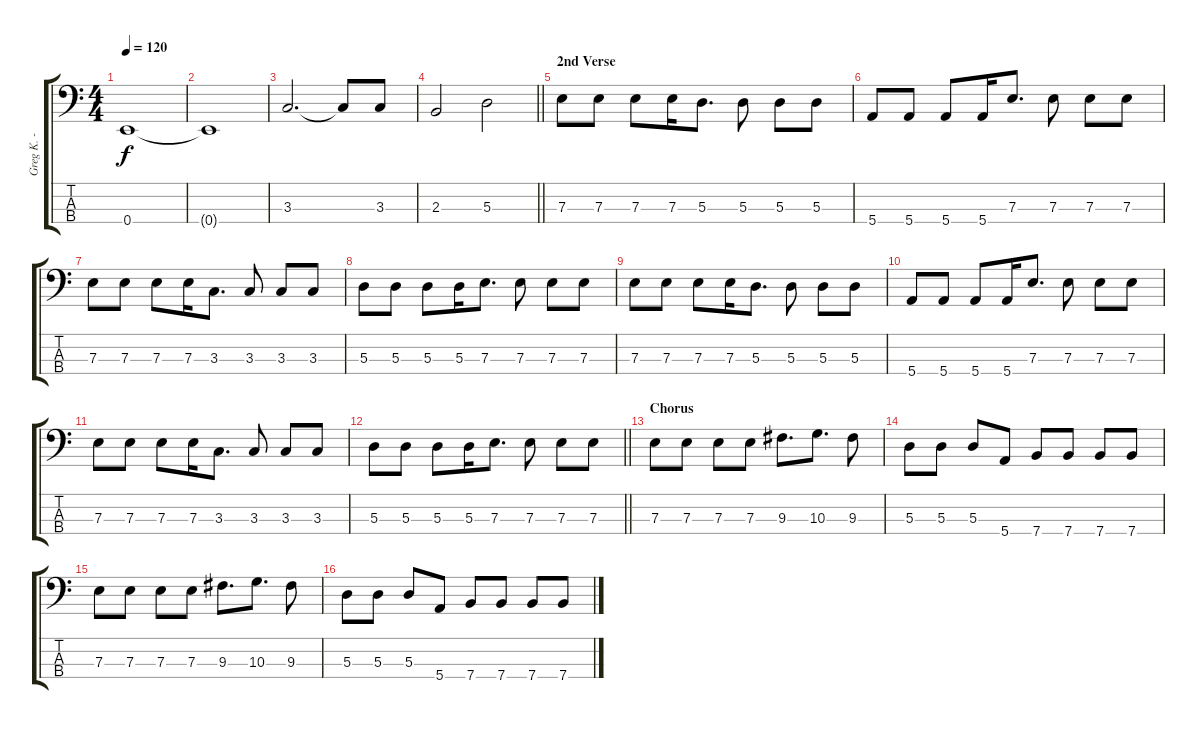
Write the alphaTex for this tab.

\track ("Greg K. - Bass" "Greg K. - ") {instrument electricbasspick}
\staff {score tabs}
\tuning (G2 D2 A1 E1) {hide}
\ts (4 4)
\tempo 120
\clef f4
\ks c
0.4.1{dy f} |
0.4{t}.1 |
3.3.2{d} 3.3{t}.8 3.3.8 |
\barLineRight lightlight
2.3.2 5.3.2 |
\section ("" "2nd Verse")
7.3.8 7.3.8 7.3.8 7.3.16 5.3.8{d} 5.3.8 5.3.8 5.3.8 |
5.4.8 5.4.8 5.4.8 5.4.16 7.3.8{d} 7.3.8 7.3.8 7.3.8 |
7.3.8 7.3.8 7.3.8 7.3.16 3.3.8{d} 3.3.8 3.3.8 3.3.8 |
5.3.8 5.3.8 5.3.8 5.3.16 7.3.8{d} 7.3.8 7.3.8 7.3.8 |
7.3.8 7.3.8 7.3.8 7.3.16 5.3.8{d} 5.3.8 5.3.8 5.3.8 |
5.4.8 5.4.8 5.4.8 5.4.16 7.3.8{d} 7.3.8 7.3.8 7.3.8 |
7.3.8 7.3.8 7.3.8 7.3.16 3.3.8{d} 3.3.8 3.3.8 3.3.8 |
\barLineRight lightlight
5.3.8 5.3.8 5.3.8 5.3.16 7.3.8{d} 7.3.8 7.3.8 7.3.8 |
\section ("" "Chorus")
7.3.8 7.3.8 7.3.8 7.3.8 9.3.8{d} 10.3.8{d} 9.3.8 |
5.3.8 5.3.8 5.3.8 5.4.8 7.4.8 7.4.8 7.4.8 7.4.8 |
7.3.8 7.3.8 7.3.8 7.3.8 9.3.8{d} 10.3.8{d} 9.3.8 |
5.3.8 5.3.8 5.3.8 5.4.8 7.4.8 7.4.8 7.4.8 7.4.8
